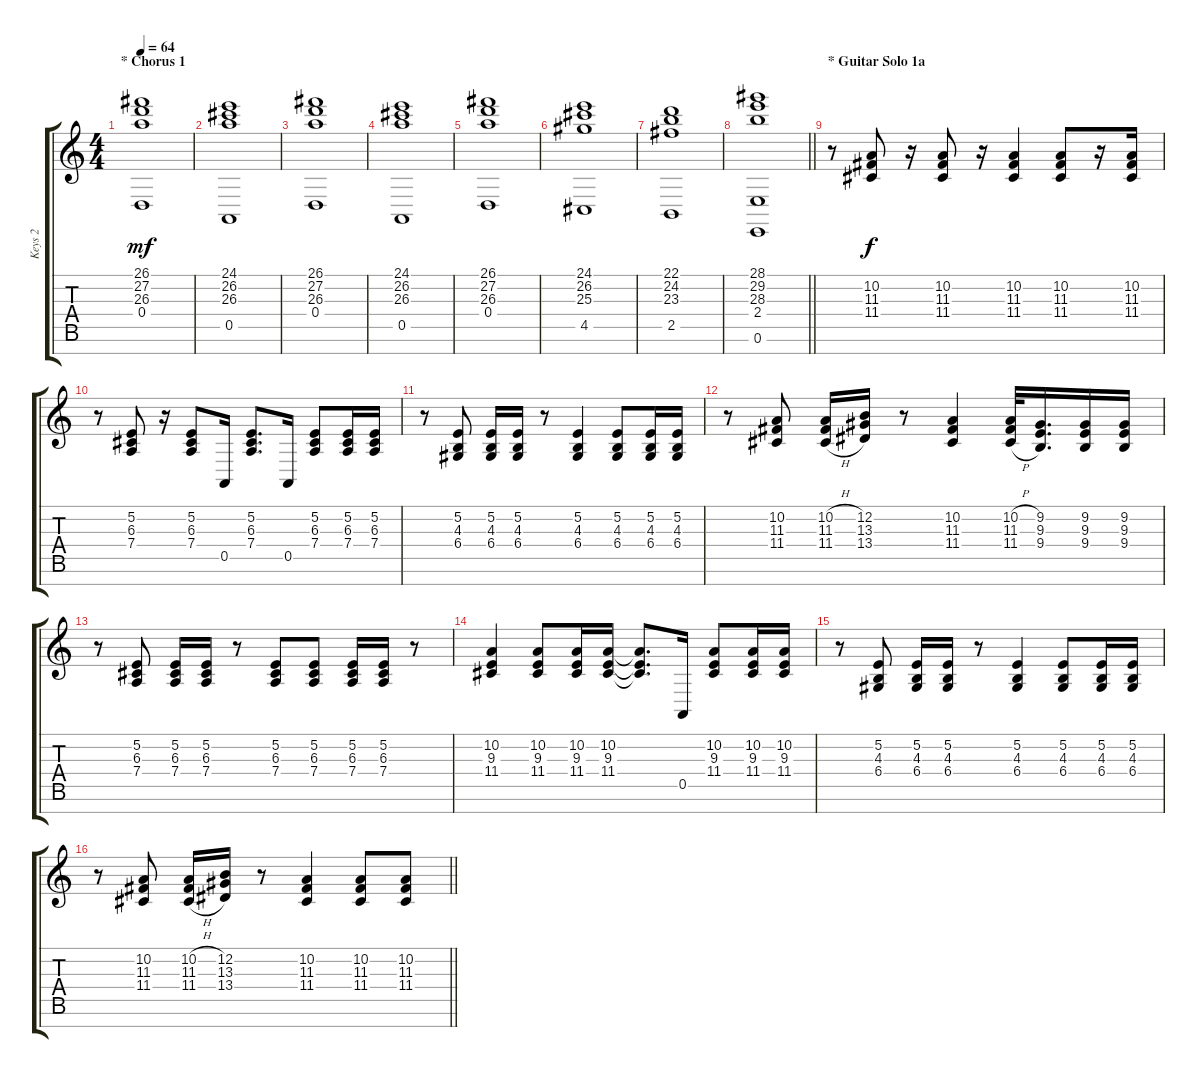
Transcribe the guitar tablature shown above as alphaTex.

\track ("Keys 2" "Keys 2") {instrument electricgrandpiano}
\staff {score tabs}
\tuning (E4 B3 G3 D3 A2 E2 B1) {hide}
\ts (4 4)
\section ("" "* Chorus 1")
\tempo 64
\clef g2
\ks c
(26.1 27.2 26.3 0.4).1{dy mf instrument pad2warm} |
(24.1 26.2 26.3 0.5).1 |
(26.1 27.2 26.3 0.4).1 |
(24.1 26.2 26.3 0.5).1 |
(26.1 27.2 26.3 0.4).1 |
(24.1 26.2 25.3 4.5).1 |
(22.1 24.2 23.3 2.5).1 |
\barLineRight lightlight
(28.1 29.2 28.3 2.4 0.6).1 |
\section ("" "* Guitar Solo 1a")
r.8{instrument electricgrandpiano} (10.2 11.3 11.4).8{dy f} r.16 (10.2 11.3 11.4).8 r.16 (10.2 11.3 11.4).4 (10.2 11.3 11.4).8 r.16 (10.2 11.3 11.4).16 |
r.8 (5.2 6.3 7.4).8 r.16 (5.2 6.3 7.4).8 0.5.16 (5.2 6.3 7.4).8{d} 0.5.16 (5.2 6.3 7.4).8 (5.2 6.3 7.4).16 (5.2 6.3 7.4).16 |
r.8 (5.2 4.3 6.4).8 (5.2 4.3 6.4).16 (5.2 4.3 6.4).16 r.8 (5.2 4.3 6.4).4 (5.2 4.3 6.4).8 (5.2 4.3 6.4).16 (5.2 4.3 6.4).16 |
r.8 (10.2 11.3 11.4).8 (10.2{h} 11.3{h} 11.4{h}).16 (12.2 13.3 13.4).16 r.8 (10.2 11.3 11.4).4 (10.2{h} 11.3{h} 11.4{h}).32 (9.2 9.3 9.4).16{d} (9.2 9.3 9.4).16 (9.2 9.3 9.4).16 |
r.8 (5.2 6.3 7.4).8 (5.2 6.3 7.4).16 (5.2 6.3 7.4).16 r.8 (5.2 6.3 7.4).8 (5.2 6.3 7.4).8 (5.2 6.3 7.4).16 (5.2 6.3 7.4).16 r.8 |
(10.2 9.3 11.4).4 (10.2 9.3 11.4).8 (10.2 9.3 11.4).16 (10.2 9.3 11.4).16 (10.2{t} 9.3{t} 11.4{t}).8{d} 0.5.16 (10.2 9.3 11.4).8 (10.2 9.3 11.4).16 (10.2 9.3 11.4).16 |
r.8 (5.2 4.3 6.4).8 (5.2 4.3 6.4).16 (5.2 4.3 6.4).16 r.8 (5.2 4.3 6.4).4 (5.2 4.3 6.4).8 (5.2 4.3 6.4).16 (5.2 4.3 6.4).16 |
\barLineRight lightlight
r.8 (10.2 11.3 11.4).8 (10.2{h} 11.3{h} 11.4{h}).16 (12.2 13.3 13.4).16 r.8 (10.2 11.3 11.4).4 (10.2 11.3 11.4).8 (10.2 11.3 11.4).8
